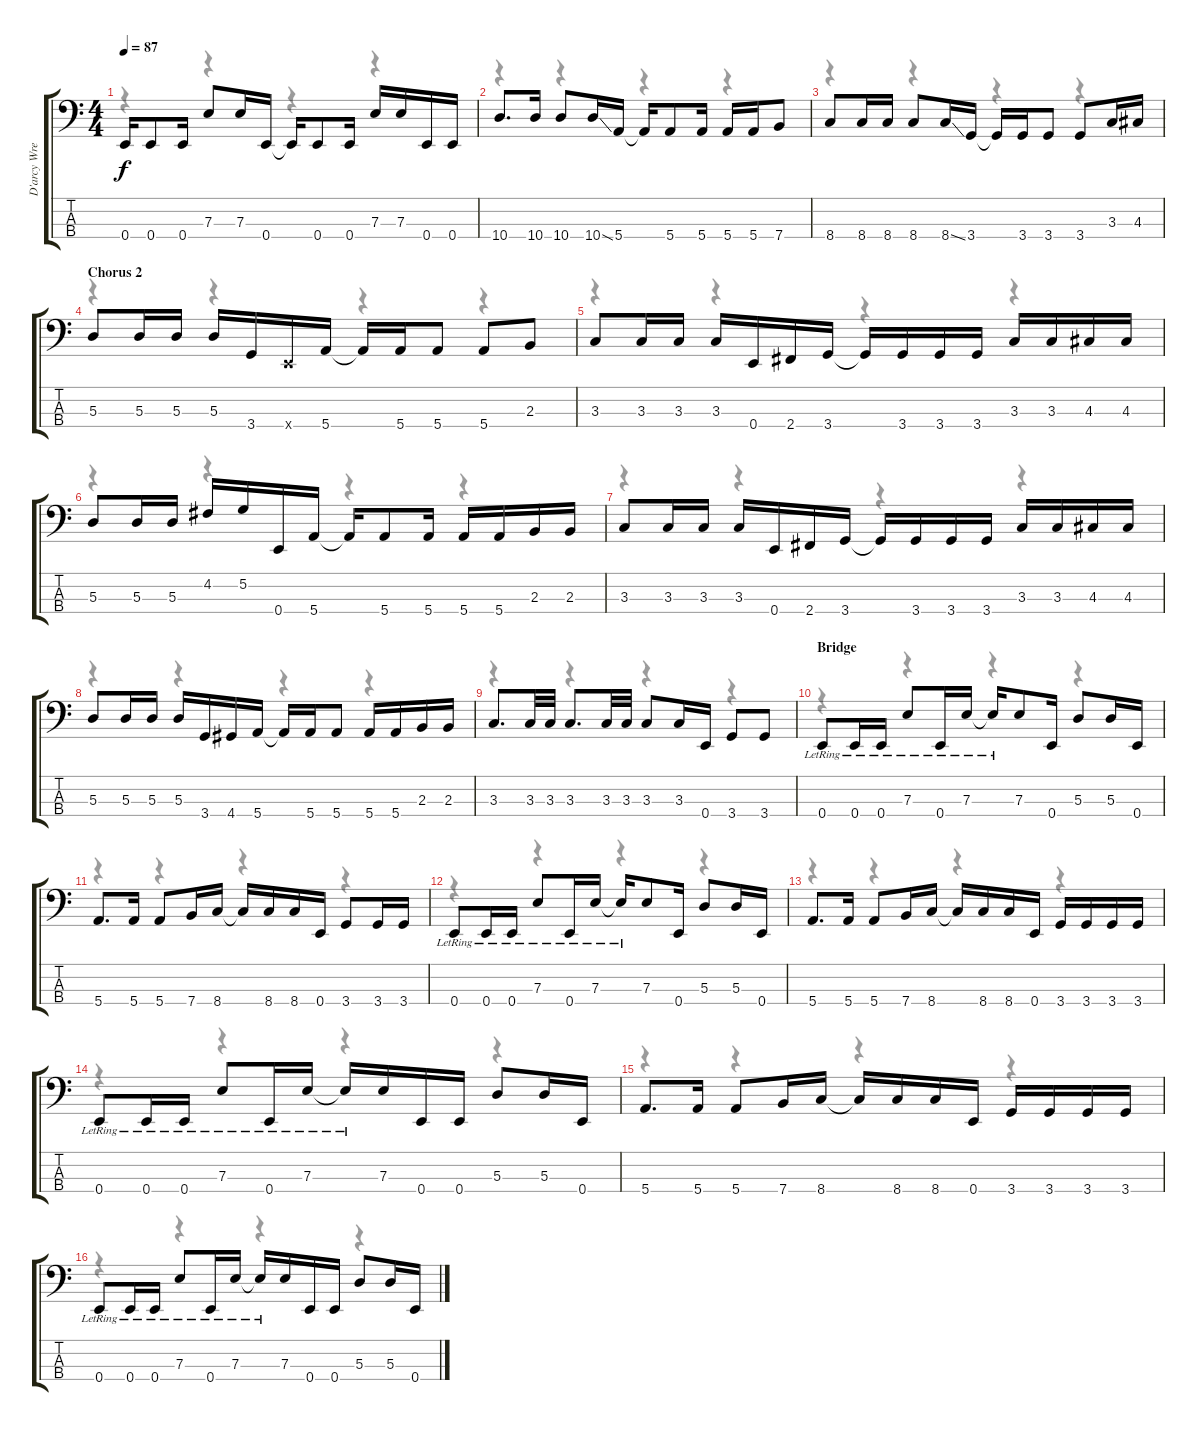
\track ("D'arcy Wretsky - Bass Guitar" "D'arcy Wre") {instrument electricbasspick}
\staff {score tabs}
\tuning (G2 D2 A1 E1) {hide}
\voice
\ts (4 4)
\tempo 87
\clef f4
\ks c
0.4.16{dy f} 0.4.8 0.4.16 7.3.8 7.3.16 0.4.16 0.4{t}.16 0.4.8 0.4.16 7.3.16 7.3.16 0.4.16 0.4.16 |
10.4.8{d} 10.4.16 10.4.8 10.4{ss}.16 5.4.16 5.4{t}.16 5.4.8 5.4.16 5.4.16 5.4.16 7.4.8 |
8.4.8 8.4.16 8.4.16 8.4.8 8.4{ss}.16 3.4.16 3.4{t}.16 3.4.16 3.4.8 3.4.8 3.3.16 4.3.16 |
\section ("" "Chorus 2")
5.3.8 5.3.16 5.3.16 5.3.16 3.4.16 0.4{x}.16 5.4.16 5.4{t}.16 5.4.16 5.4.8 5.4.8 2.3.8 |
3.3.8 3.3.16 3.3.16 3.3.16 0.4.16 2.4.16 3.4.16 3.4{t}.16 3.4.16 3.4.16 3.4.16 3.3.16 3.3.16 4.3.16 4.3.16 |
5.3.8 5.3.16 5.3.16 4.2.16 5.2.16 0.4.16 5.4.16 5.4{t}.16 5.4.8 5.4.16 5.4.16 5.4.16 2.3.16 2.3.16 |
3.3.8 3.3.16 3.3.16 3.3.16 0.4.16 2.4.16 3.4.16 3.4{t}.16 3.4.16 3.4.16 3.4.16 3.3.16 3.3.16 4.3.16 4.3.16 |
5.3.8 5.3.16 5.3.16 5.3.16 3.4.16 4.4.16 5.4.16 5.4{t}.16 5.4.16 5.4.8 5.4.16 5.4.16 2.3.16 2.3.16 |
3.3.8{d} 3.3.32 3.3.32 3.3.8{d} 3.3.32 3.3.32 3.3.8 3.3.16 0.4.16 3.4.8 3.4.8 |
\section ("" "Bridge")
0.4{lr}.8 0.4{lr}.16 0.4{lr}.16 7.3{lr}.8 0.4{lr}.16 7.3{lr}.16 7.3{lr t}.16 7.3.8 0.4.16 5.3.8 5.3.16 0.4.16 |
5.4.8{d} 5.4.16 5.4.8 7.4.16 8.4.16 8.4{t}.16 8.4.16 8.4.16 0.4.16 3.4.8 3.4.16 3.4.16 |
0.4{lr}.8 0.4{lr}.16 0.4{lr}.16 7.3{lr}.8 0.4{lr}.16 7.3{lr}.16 7.3{lr t}.16 7.3.8 0.4.16 5.3.8 5.3.16 0.4.16 |
5.4.8{d} 5.4.16 5.4.8 7.4.16 8.4.16 8.4{t}.16 8.4.16 8.4.16 0.4.16 3.4.16 3.4.16 3.4.16 3.4.16 |
0.4{lr}.8 0.4{lr}.16 0.4{lr}.16 7.3{lr}.8 0.4{lr}.16 7.3{lr}.16 7.3{lr t}.16 7.3.16 0.4.16 0.4.16 5.3.8 5.3.16 0.4.16 |
5.4.8{d} 5.4.16 5.4.8 7.4.16 8.4.16 8.4{t}.16 8.4.16 8.4.16 0.4.16 3.4.16 3.4.16 3.4.16 3.4.16 |
0.4{lr}.8 0.4{lr}.16 0.4{lr}.16 7.3{lr}.8 0.4{lr}.16 7.3{lr}.16 7.3{lr t}.16 7.3.16 0.4.16 0.4.16 5.3.8 5.3.16 0.4.16
\voice
\clef f4
\ottava regular
\simile none
\ks c
r.4{dy f} r.4 r.4 r.4 |
r.4 r.4 r.4 r.4 |
r.4 r.4 r.4 r.4 |
r.4 r.4 r.4 r.4 |
r.4 r.4 r.4 r.4 |
r.4 r.4 r.4 r.4 |
r.4 r.4 r.4 r.4 |
r.4 r.4 r.4 r.4 |
r.4 r.4 r.4 r.4 |
r.4 r.4 r.4 r.4 |
r.4 r.4 r.4 r.4 |
r.4 r.4 r.4 r.4 |
r.4 r.4 r.4 r.4 |
r.4 r.4 r.4 r.4 |
r.4 r.4 r.4 r.4 |
r.4 r.4 r.4 r.4
